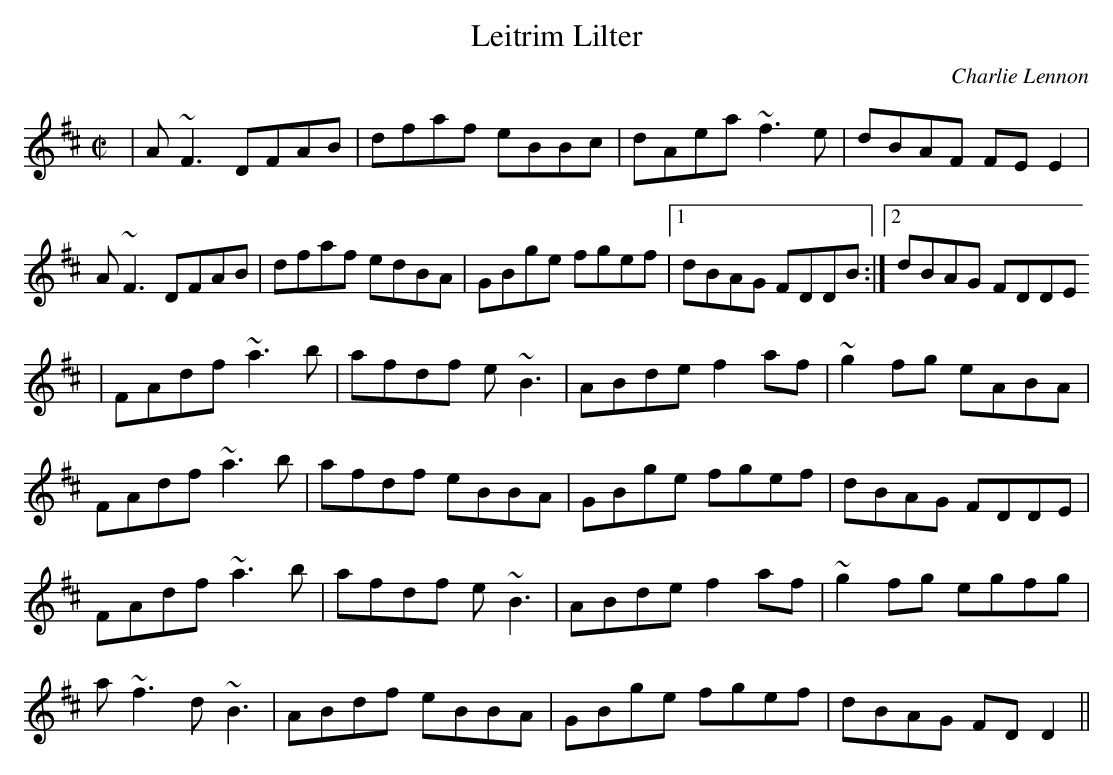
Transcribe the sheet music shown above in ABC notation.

X:1
T:Leitrim Lilter
C:Charlie Lennon
M:C|
K:D
|A~F3 DFAB|dfaf eBBc|dAea ~f3e|dBAF FEE2|
A~F3 DFAB|dfaf edBA|GBge fgef|1 dBAG FDDB :|2 dBAG FDDE
|FAdf ~a3b|afdf e~B3|ABde f2af|~g2fg eABA|
FAdf ~a3b|afdf eBBA|GBge fgef|dBAG FDDE|
FAdf ~a3b|afdf e~B3|ABde f2af|~g2fg egfg|
a~f3 d~B3|ABdf eBBA|GBge fgef|dBAG FDD2||
